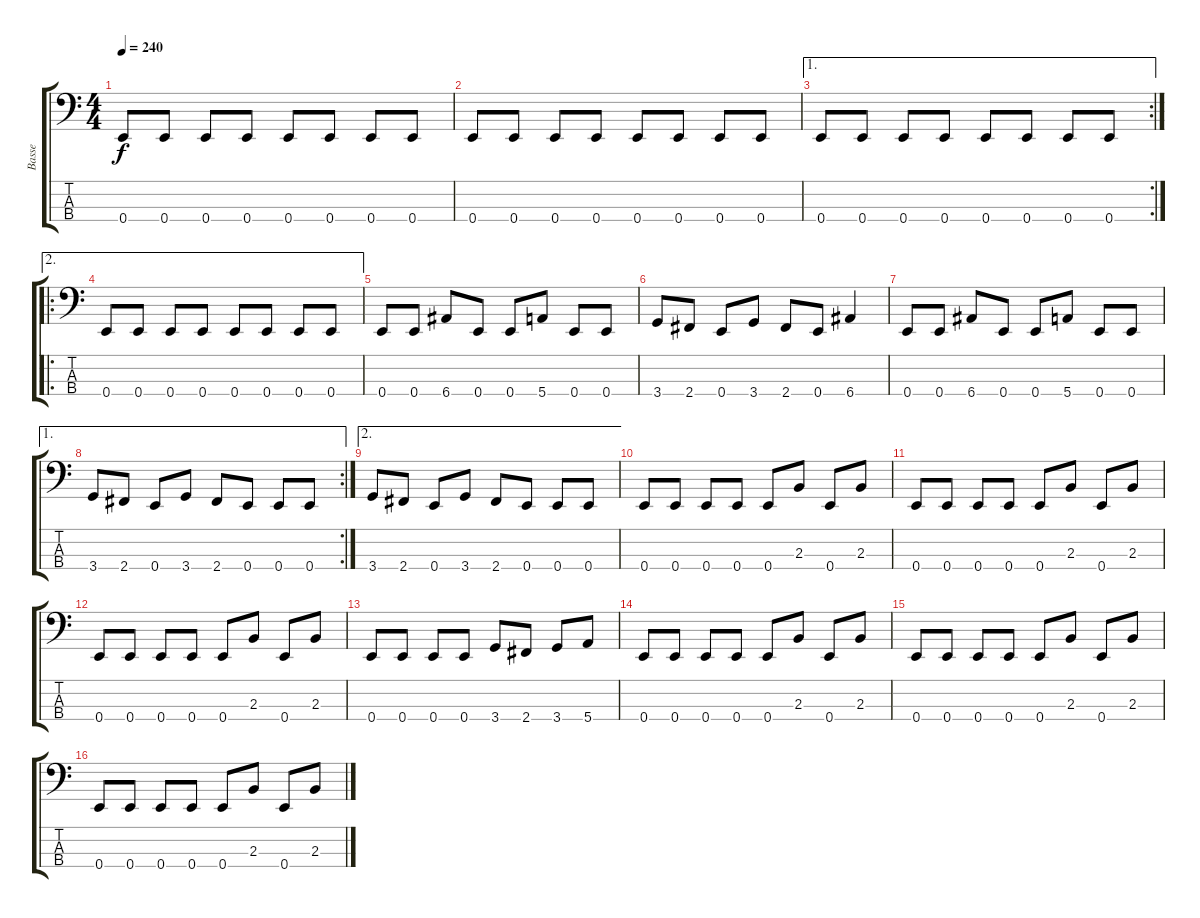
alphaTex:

\track ("Basse" "Basse") {instrument electricbasspick}
\staff {score tabs}
\tuning (G2 D2 A1 E1) {hide}
\ts (4 4)
\tempo 240
\clef f4
\ks c
0.4.8{dy f} 0.4.8 0.4.8 0.4.8 0.4.8 0.4.8 0.4.8 0.4.8 |
0.4.8 0.4.8 0.4.8 0.4.8 0.4.8 0.4.8 0.4.8 0.4.8 |
\ae 1
\rc 2
0.4.8 0.4.8 0.4.8 0.4.8 0.4.8 0.4.8 0.4.8 0.4.8 |
\ae 2
\ro
0.4.8 0.4.8 0.4.8 0.4.8 0.4.8 0.4.8 0.4.8 0.4.8 |
0.4.8 0.4.8 6.4.8 0.4.8 0.4.8 5.4.8 0.4.8 0.4.8 |
3.4.8 2.4.8 0.4.8 3.4.8 2.4.8 0.4.8 6.4.4 |
0.4.8 0.4.8 6.4.8 0.4.8 0.4.8 5.4.8 0.4.8 0.4.8 |
\ae 1
\rc 2
3.4.8 2.4.8 0.4.8 3.4.8 2.4.8 0.4.8 0.4.8 0.4.8 |
\ae 2
3.4.8 2.4.8 0.4.8 3.4.8 2.4.8 0.4.8 0.4.8 0.4.8 |
0.4.8 0.4.8 0.4.8 0.4.8 0.4.8 2.3.8 0.4.8 2.3.8 |
0.4.8 0.4.8 0.4.8 0.4.8 0.4.8 2.3.8 0.4.8 2.3.8 |
0.4.8 0.4.8 0.4.8 0.4.8 0.4.8 2.3.8 0.4.8 2.3.8 |
0.4.8 0.4.8 0.4.8 0.4.8 3.4.8 2.4.8 3.4.8 5.4.8 |
0.4.8 0.4.8 0.4.8 0.4.8 0.4.8 2.3.8 0.4.8 2.3.8 |
0.4.8 0.4.8 0.4.8 0.4.8 0.4.8 2.3.8 0.4.8 2.3.8 |
0.4.8 0.4.8 0.4.8 0.4.8 0.4.8 2.3.8 0.4.8 2.3.8
